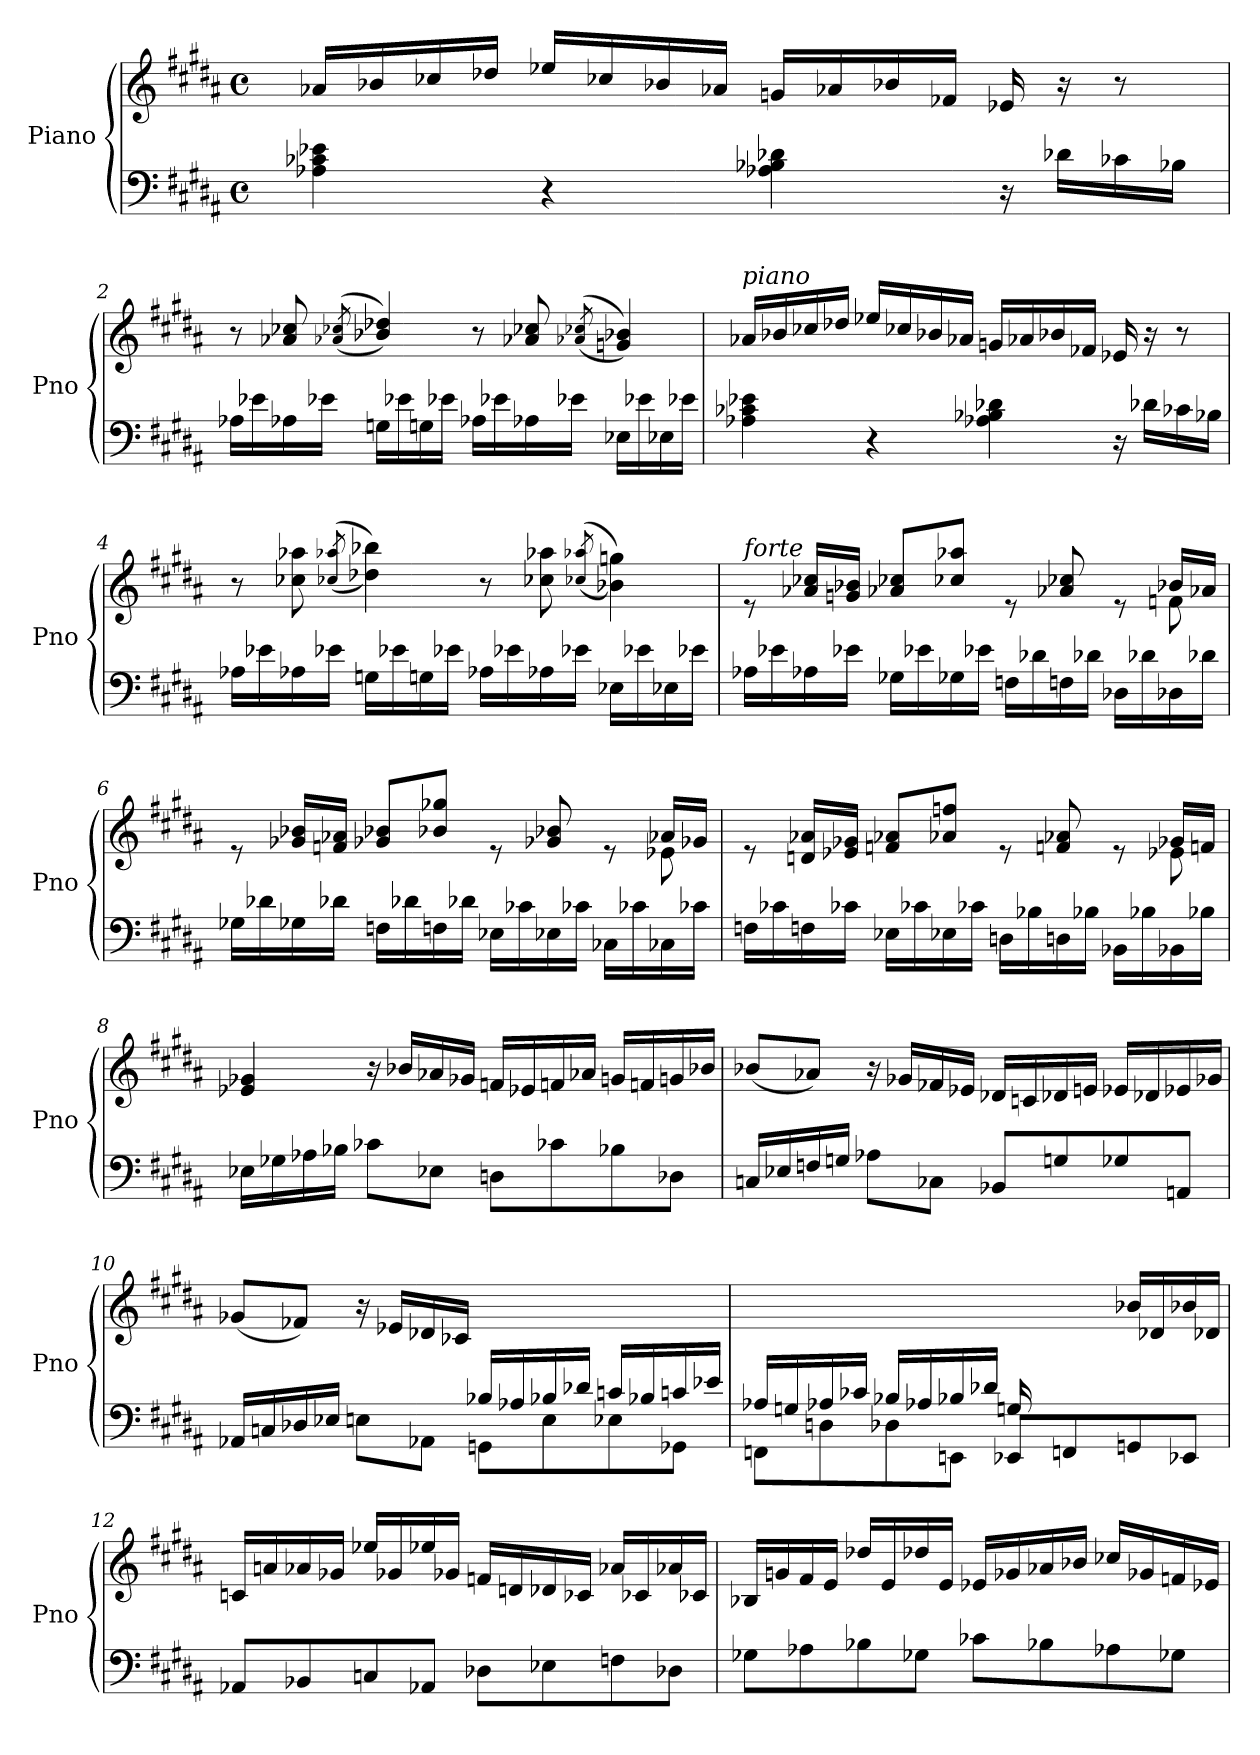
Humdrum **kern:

**kern	**kern
*part1	*part1
*staff2	*staff1
*I"Piano	*
*I'Pno	*
*clefF4	*clefG2
*k[f#c#g#d#a#]	*k[f#c#g#d#a#]
*M4/4	*M4/4
*met(c)	*met(c)
=1	=1
4A-Xi\ 4c-Xi\ 4e-Xi\	16a-Xi/LL
.	16b-Xi/
.	16cc-Xi/
.	16dd-Xi/JJ
4r	16ee-Xi/LL
.	16cc-Xi/
.	16b-Xi/
.	16a-Xi/JJ
4A-Xi\ 4B-Xi\ 4d-Xi\	16gni/LL
.	16a-Xi/
.	16b-Xi/
.	16f-Xi/JJ
16r	16e-Xi/
16d-Xi\LL	16r
16c-Xi\	8r
16B-Xi\JJ	.
=2	=2
16A-Xi\LL	8r
16e-Xi\	.
16A-Xi\	8a-Xi/ 8cc-Xi/
16e-Xi\JJ	.
.	(>(8qa-Xi/ 8qcc-Xi/
16Gni\LL	4b-Xi/ 4dd-Xi/))
16e-Xi\	.
16Gni\	.
16e-Xi\JJ	.
16A-Xi\LL	8r
16e-Xi\	.
16A-Xi\	8a-Xi/ 8cc-Xi/
16e-Xi\JJ	.
.	((>8qa-Xi/ 8qcc-Xi/
16E-Xi\LL	4gni/ 4b-Xi/))
16e-Xi\	.
16E-Xi\	.
16e-Xi\JJ	.
=3	=3
!	!LO:TX:a:i:t=piano
4A-Xi\ 4c-Xi\ 4e-Xi\	16a-Xi/LL
.	16b-Xi/
.	16cc-Xi/
.	16dd-Xi/JJ
4r	16ee-Xi/LL
.	16cc-Xi/
.	16b-Xi/
.	16a-Xi/JJ
4A-Xi\ 4B-Xi\ 4d-Xi\	16gni/LL
.	16a-Xi/
.	16b-Xi/
.	16f-Xi/JJ
16r	16e-Xi/
16d-Xi\LL	16r
16c-Xi\	8r
16B-Xi\JJ	.
!!LO:LB:g=z
=4	=4
16A-Xi\LL	8r
16e-Xi\	.
16A-Xi\	8cc-Xi\ 8aa-Xi\
16e-Xi\JJ	.
.	((>8qcc-Xi/ 8qaa-Xi/
16Gni\LL	4dd-Xi\ 4bb-Xi\))
16e-Xi\	.
16Gni\	.
16e-Xi\JJ	.
16A-Xi\LL	8r
16e-Xi\	.
16A-Xi\	8cc-Xi\ 8aa-Xi\
16e-Xi\JJ	.
.	((>8qcc-Xi/ 8qaa-Xi/
16E-Xi\LL	4b-Xi\ 4ggni\))
16e-Xi\	.
16E-Xi\	.
16e-Xi\JJ	.
=5	=5
*^	*^
!	!	!LO:TX:a:i:t=forte	!
2..ryy	16A-Xi\LL	8re	2..ryy
.	16e-Xi\	.	.
.	16A-Xi\	16a-Xi/ 16cc-Xi/LL	.
.	16e-Xi\JJ	16gni/ 16b-Xi/JJ	.
.	16G-Xi\LL	8a-Xi/ 8cc-Xi/L	.
.	16e-Xi\	.	.
.	16G-Xi\	8cc-Xi/ 8aa-Xi/J	.
.	16e-Xi\JJ	.	.
.	16Fni\LL	8re	.
.	16d-Xi\	.	.
.	16Fni\	8a-Xi/ 8cc-Xi/	.
.	16d-Xi\JJ	.	.
.	16D-Xi\LL	8re	.
.	16d-Xi\	.	.
8ryy	16D-Xi\	16b-Xi/LL	8fni\
.	16d-Xi\JJ	16a-Xi/JJ	.
=6	=6	=6	=6
2..ryy	16G-Xi\LL	8re	2..ryy
.	16d-Xi\	.	.
.	16G-Xi\	16g-Xi/ 16b-Xi/LL	.
.	16d-Xi\JJ	16fni/ 16a-Xi/JJ	.
.	16Fni\LL	8g-Xi/ 8b-Xi/L	.
.	16d-Xi\	.	.
.	16Fni\	8b-Xi/ 8gg-Xi/J	.
.	16d-Xi\JJ	.	.
.	16E-Xi\LL	8re	.
.	16c-Xi\	.	.
.	16E-Xi\	8g-Xi/ 8b-Xi/	.
.	16c-Xi\JJ	.	.
.	16C-Xi\LL	8re	.
.	16c-Xi\	.	.
8ryy	16C-Xi\	16a-Xi/LL	8e-Xi\
.	16c-Xi\JJ	16g-Xi/JJ	.
!!LO:LB:g=z	!!
=7	=7	=7	=7
2..ryy	16Fni\LL	8re	2..ryy
.	16c-Xi\	.	.
.	16Fni\	16dni/ 16a-Xi/LL	.
.	16c-Xi\JJ	16e-Xi/ 16g-Xi/JJ	.
.	16E-Xi\LL	8fni/ 8a-Xi/L	.
.	16c-Xi\	.	.
.	16E-Xi\	8a-Xi/ 8ffni/J	.
.	16c-Xi\JJ	.	.
.	16Dni\LL	8re	.
.	16B-Xi\	.	.
.	16Dni\	8fni/ 8a-Xi/	.
.	16B-Xi\JJ	.	.
.	16BB-Xi\LL	8re	.
.	16B-Xi\	.	.
8ryy	16BB-Xi\	16g-Xi/LL	8e-Xi\
.	16B-Xi\JJ	16fni/JJ	.
*v	*v	*	*
*	*v	*v
=8	=8
16E-Xi\LL	4e-Xi/ 4g-Xi/
16G-Xi\	.
16A-Xi\	.
16B-Xi\JJ	.
8c-Xi\L	16r
.	16b-Xi/LL
8E-Xi\J	16a-Xi/
.	16g-Xi/JJ
8Dni\L	16fni/LL
.	16e-Xi/
8c-Xi\	16fni/
.	16a-Xi/JJ
8B-Xi\	16gni/LL
.	16fni/
8D-Xi\J	16gni/
.	16b-Xi/JJ
=9	=9
16Cni/LL	(8b-Xi/L
16E-Xi/	.
16Fni/	8a-Xi/J)
16Gni/JJ	.
8A-Xi\L	16r
.	16g-Xi/LL
8C-Xi\J	16f-Xj/
.	16e-Xi/JJ
8BB-Xi/L	16d-Xi/LL
.	16cni/
8Gni/	16d-Xi/
.	16e/JJ
8G-Xi/	16e-Xi/LL
.	16d-Xi/
8AAn/J	16e-Xi/
.	16g-Xi/JJ
!!LO:LB:g=z
=10	=10
*^	*
2ryy	16AA-Xi/LL	(8g-Xi/L
.	16Cni/	.
.	16D-Xi/	8f-Xj/J)
.	16E-Xi/JJ	.
.	8E\L	16r
.	.	16e-Xi/LL
.	8AA-Xi\J	16d-Xi/
.	.	16c-Xi/JJ
16B-Xi/LL	8GGni\L	2ryy
16A-Xi/	.	.
16B-Xi/	8E\	.
16d-Xi/JJ	.	.
16cni/LL	8E-Xi\	.
16B-Xi/	.	.
16cni/	8GG-Xi\J	.
16e-Xi/JJ	.	.
=11	=11	=11
16A-Xi/LL	8FFni\L	2ryy
16Gni/	.	.
16A-Xi/	8Dn\	.
16c-Xi/JJ	.	.
16B-Xi/LL	8D-Xi\	.
16A-Xi/	.	.
16B-Xi/	8EEn\J	.
16d-Xi/JJ	.	.
16Gni/LL	8EE-Xi/L	16ryy
4..ryy	.	16e/
.	8FFni/	16e-Xi/
.	.	16d-Xi/JJ
.	8GGni/	16b-Xi/LL
.	.	16d-Xi/
.	8EE-Xi/J	16b-Xi/
.	.	16d-Xi/JJ
*v	*v	*
=12	=12
8AA-Xi/L	16cni/LL
.	16an/
8BB-Xi/	16a-Xi/
.	16g-Xi/JJ
8Cni/	16ee-Xi/LL
.	16g-Xi/
8AA-Xi/J	16ee-Xi/
.	16g-Xi/JJ
8D-Xi\L	16fni/LL
.	16dn/
8E-Xi\	16d-Xi/
.	16c-Xi/JJ
8Fni\	16a-Xi/LL
.	16c-Xi/
8D-Xi\J	16a-Xi/
.	16c-Xi/JJ
!!LO:LB:g=z
=13	=13
8G-Xi\L	16B-Xi/LL
.	16gn/
8A-Xi\	16f#Z/
.	16e/JJ
8B-Xi\	16dd-Xi/LL
.	16e/
8G-Xi\J	16dd-Xi/
.	16e/JJ
8c-Xi\L	16e-Xi/LL
.	16g-Xi/
8B-Xi\	16a-Xi/
.	16b-Xi/JJ
8A-Xi\	16cc-Xi/LL
.	16g-Xi/
8G-Xi\J	16fni/
.	16e-Xi/JJ
=	=
*-	*-
